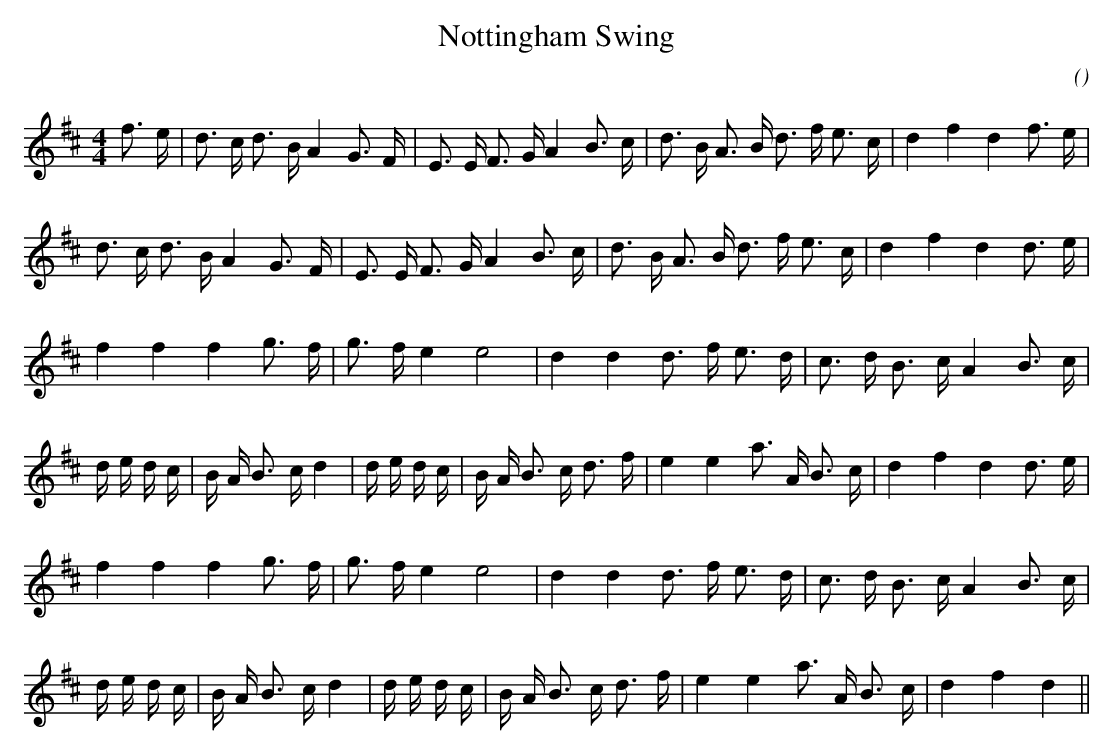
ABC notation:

X:1
T: Nottingham Swing
C:
O:
M:4/4
K:D
K:D
M:4/4
L:1/16
f3 e |d3 c d3 B A4 G3 F |E3 E F3 G A4 B3 c |d3 B A3 B d3 f e3 c |d4 f4 d4 f3 e |
d3 c d3 B A4 G3 F |E3 E F3 G A4 B3 c |d3 B A3 B d3 f e3 c |d4 f4 d4 d3 e |
f4 f4 f4 g3 f |g3 f e4 e8 |d4 d4 d3 f e3 d |c3 d B3 c A4 B3 c |
d4/3 e4/3 d4/3 c4/3 |B4/3 A4/3 B3 c d4 |d4/3 e4/3 d4/3 c4/3 |B4/3 A4/3 B3 c d3 f |e4 e4 a3 A B3 c |d4 f4 d4 d3 e |
f4 f4 f4 g3 f |g3 f e4 e8 |d4 d4 d3 f e3 d |c3 d B3 c A4 B3 c |
d4/3 e4/3 d4/3 c4/3 |B4/3 A4/3 B3 c d4 |d4/3 e4/3 d4/3 c4/3 |B4/3 A4/3 B3 c d3 f |e4 e4 a3 A B3 c |d4 f4 d4 ||
